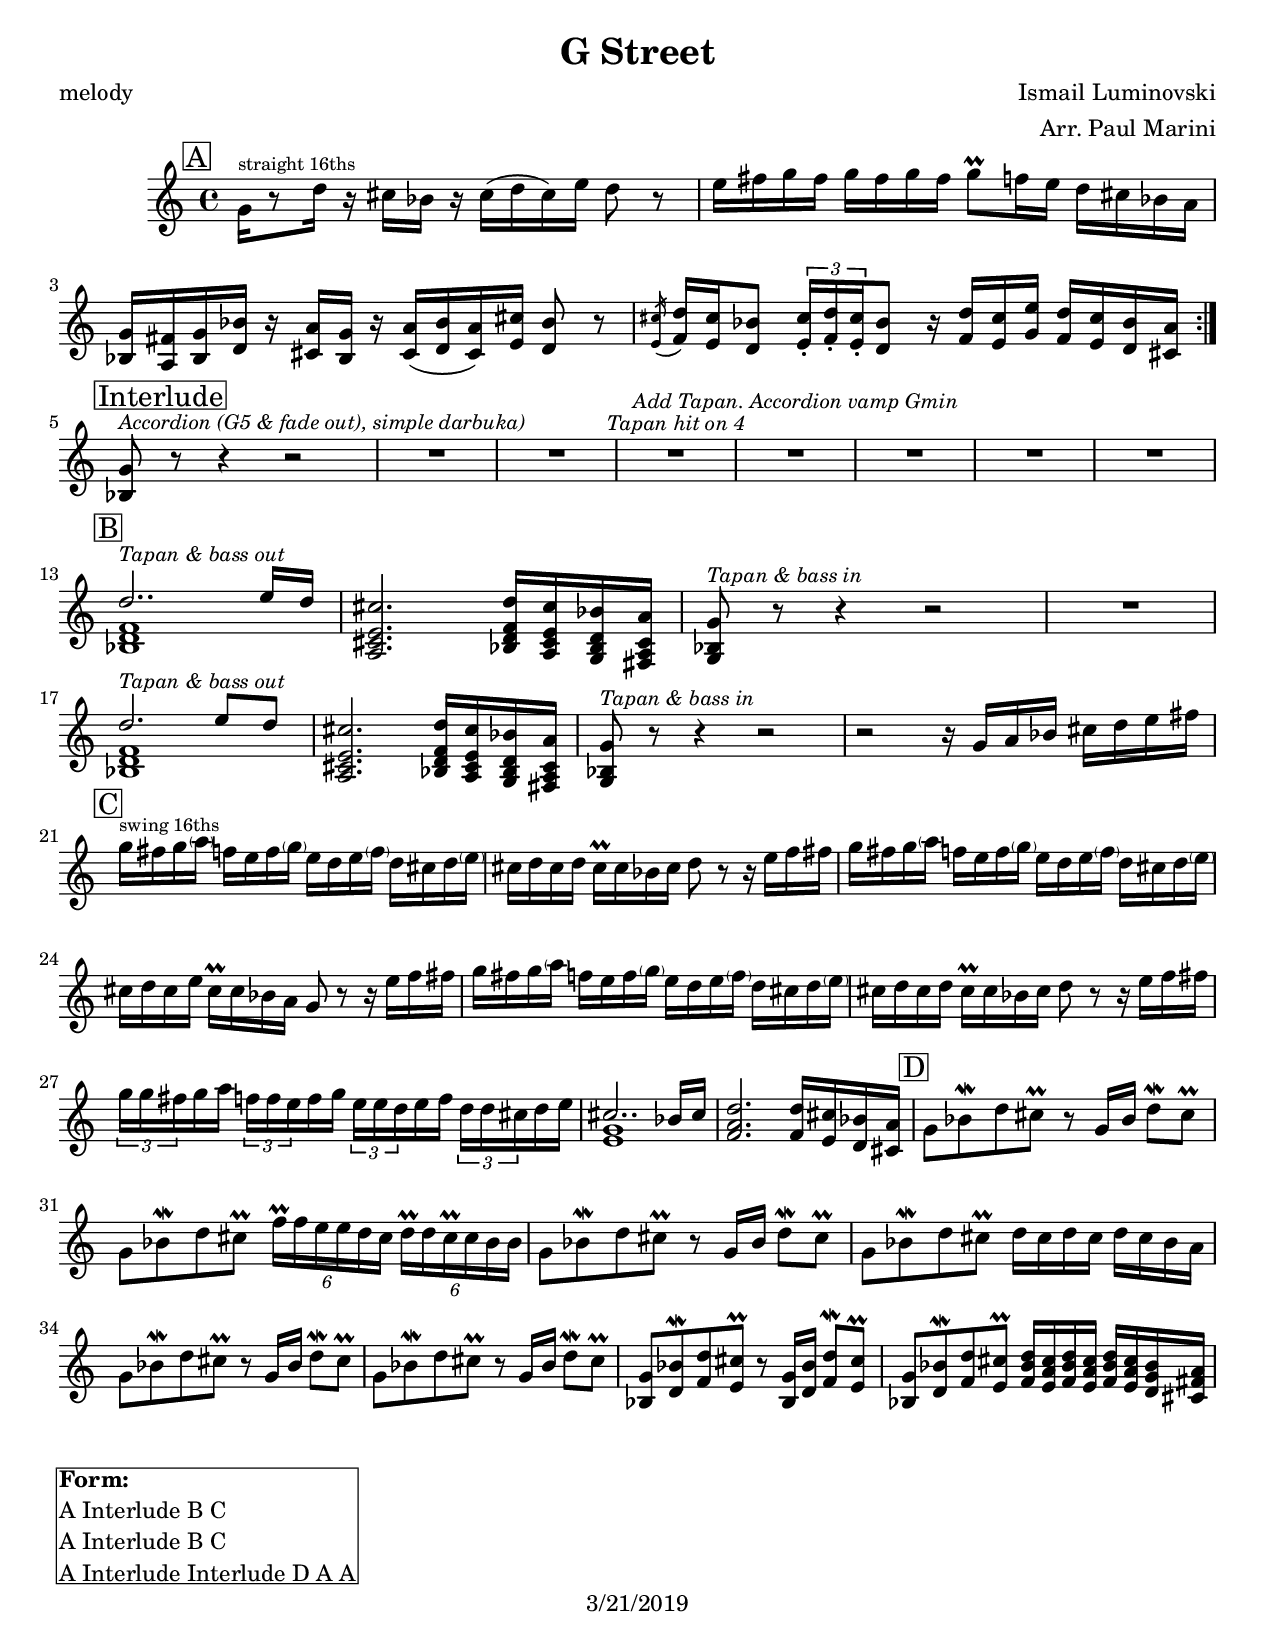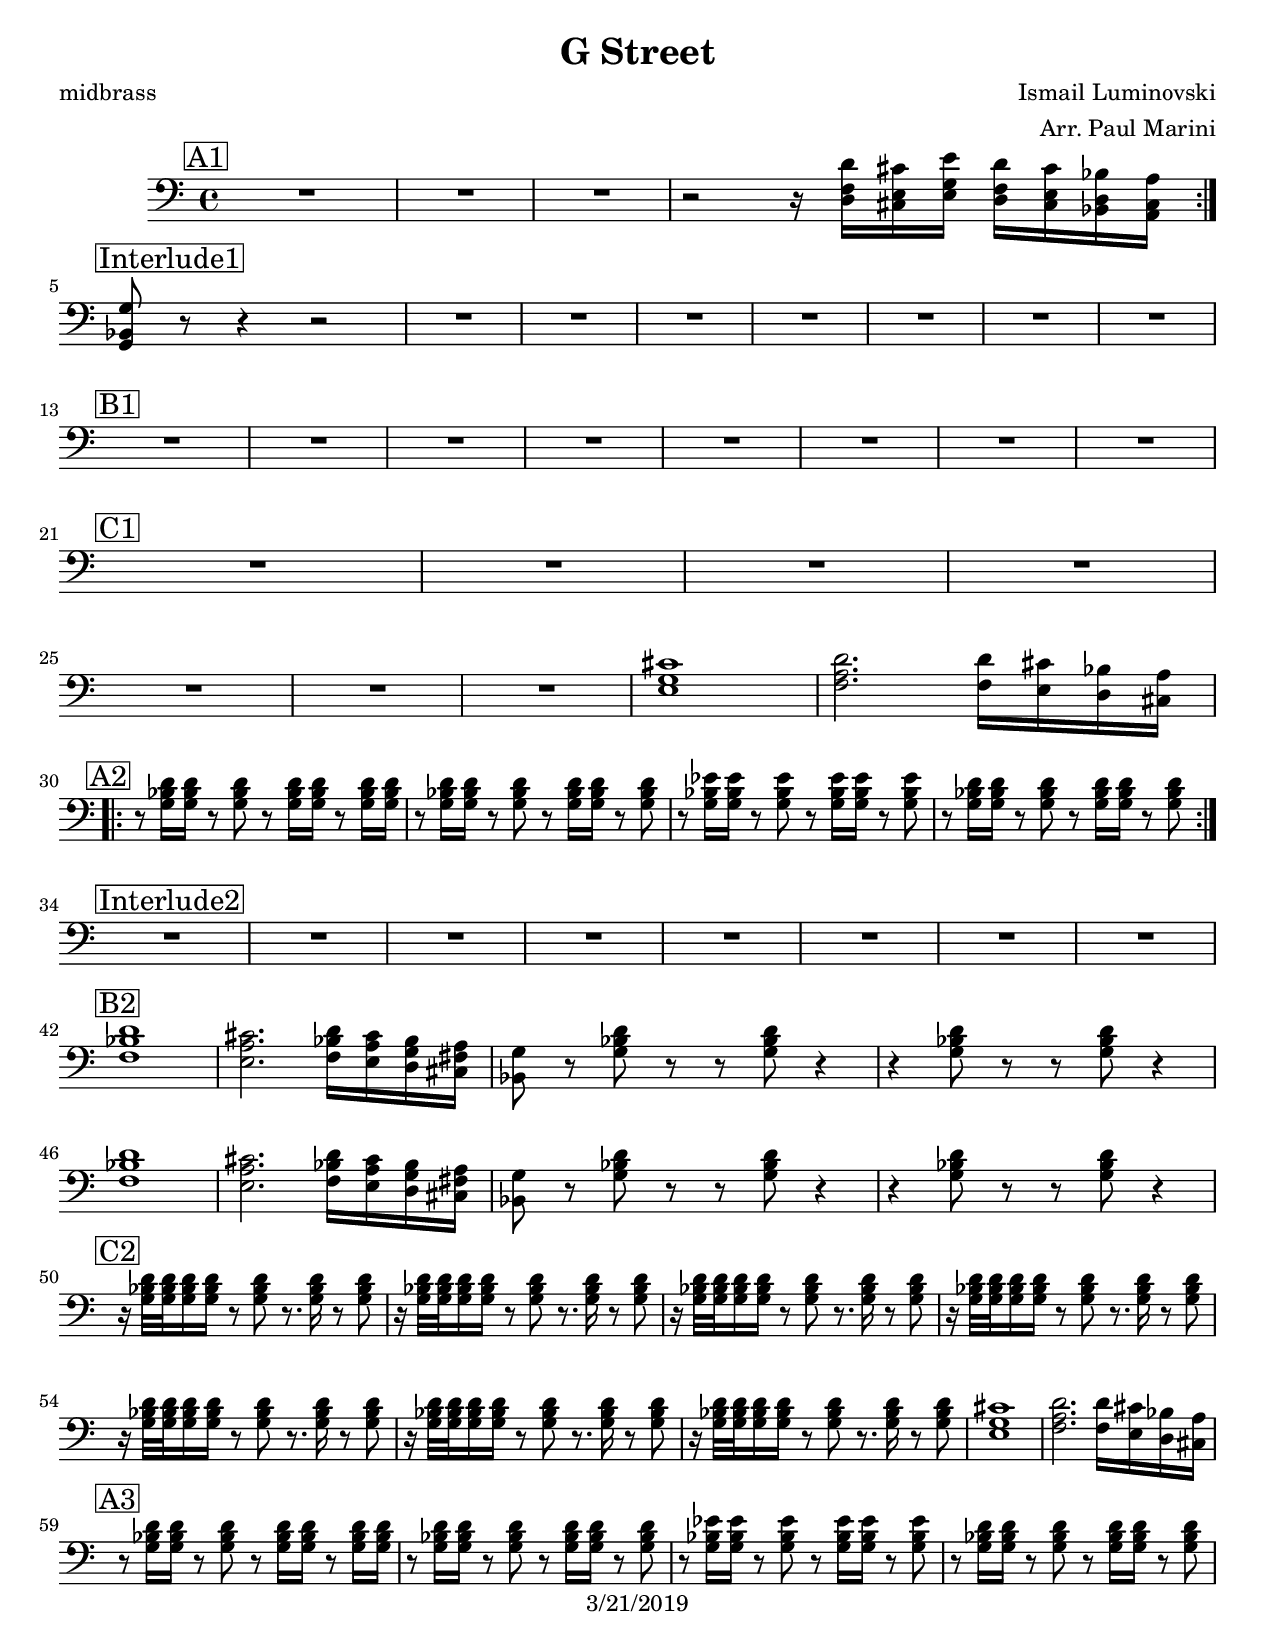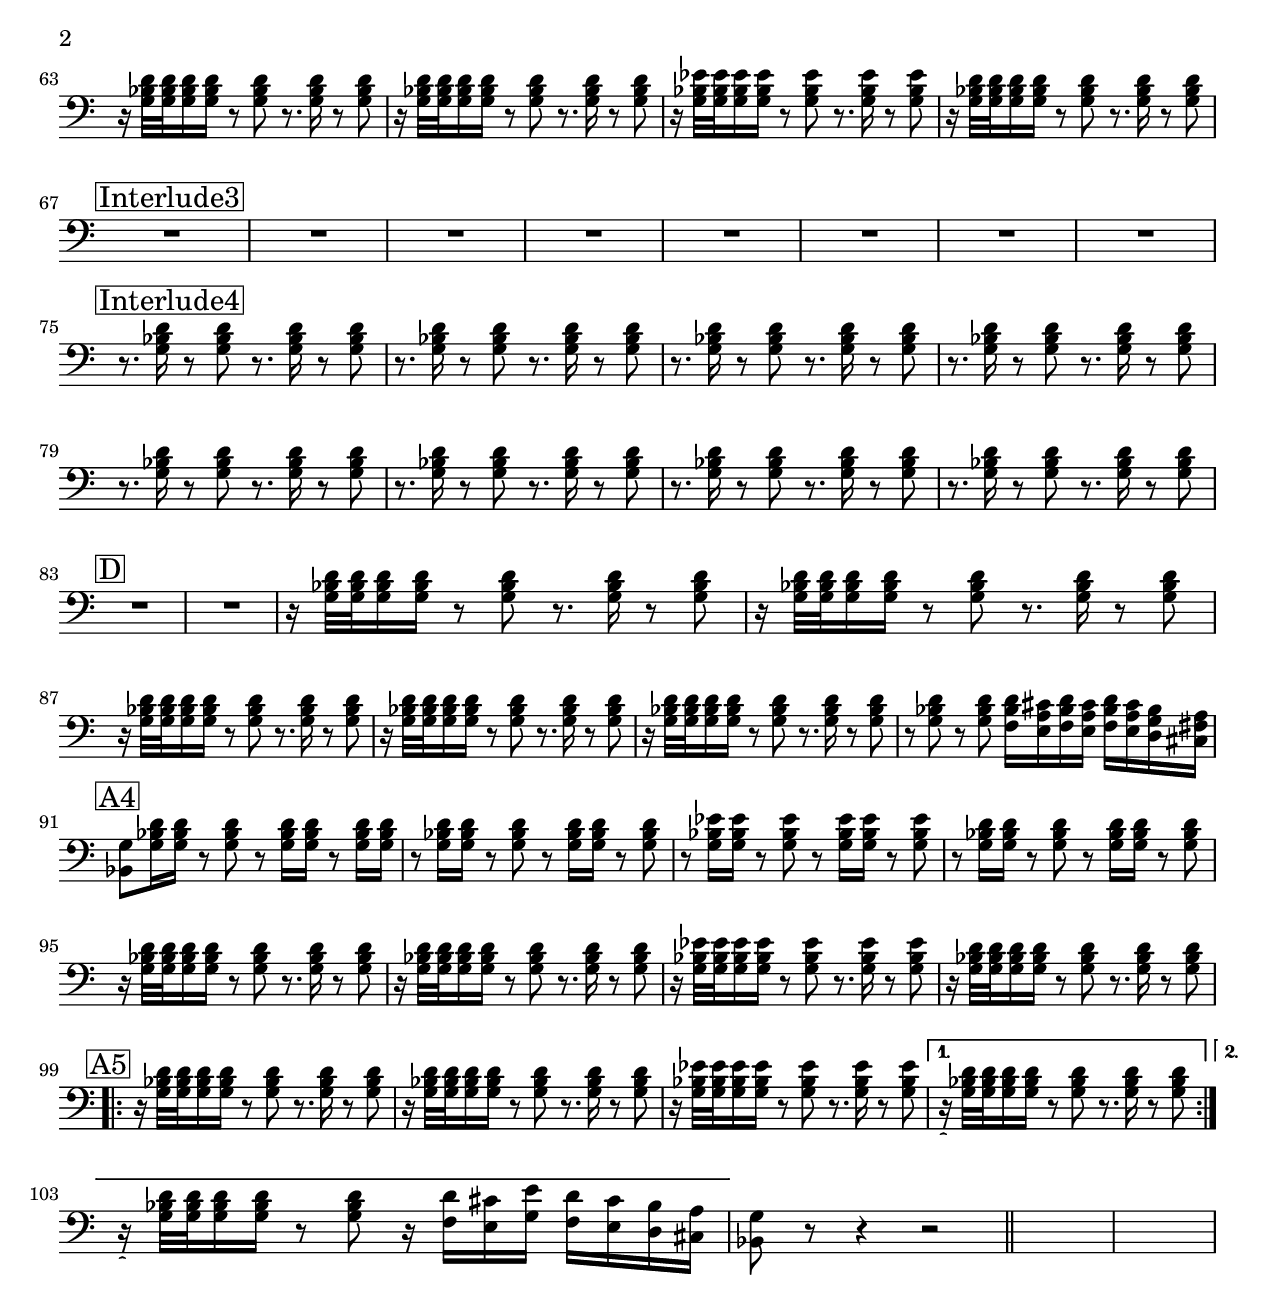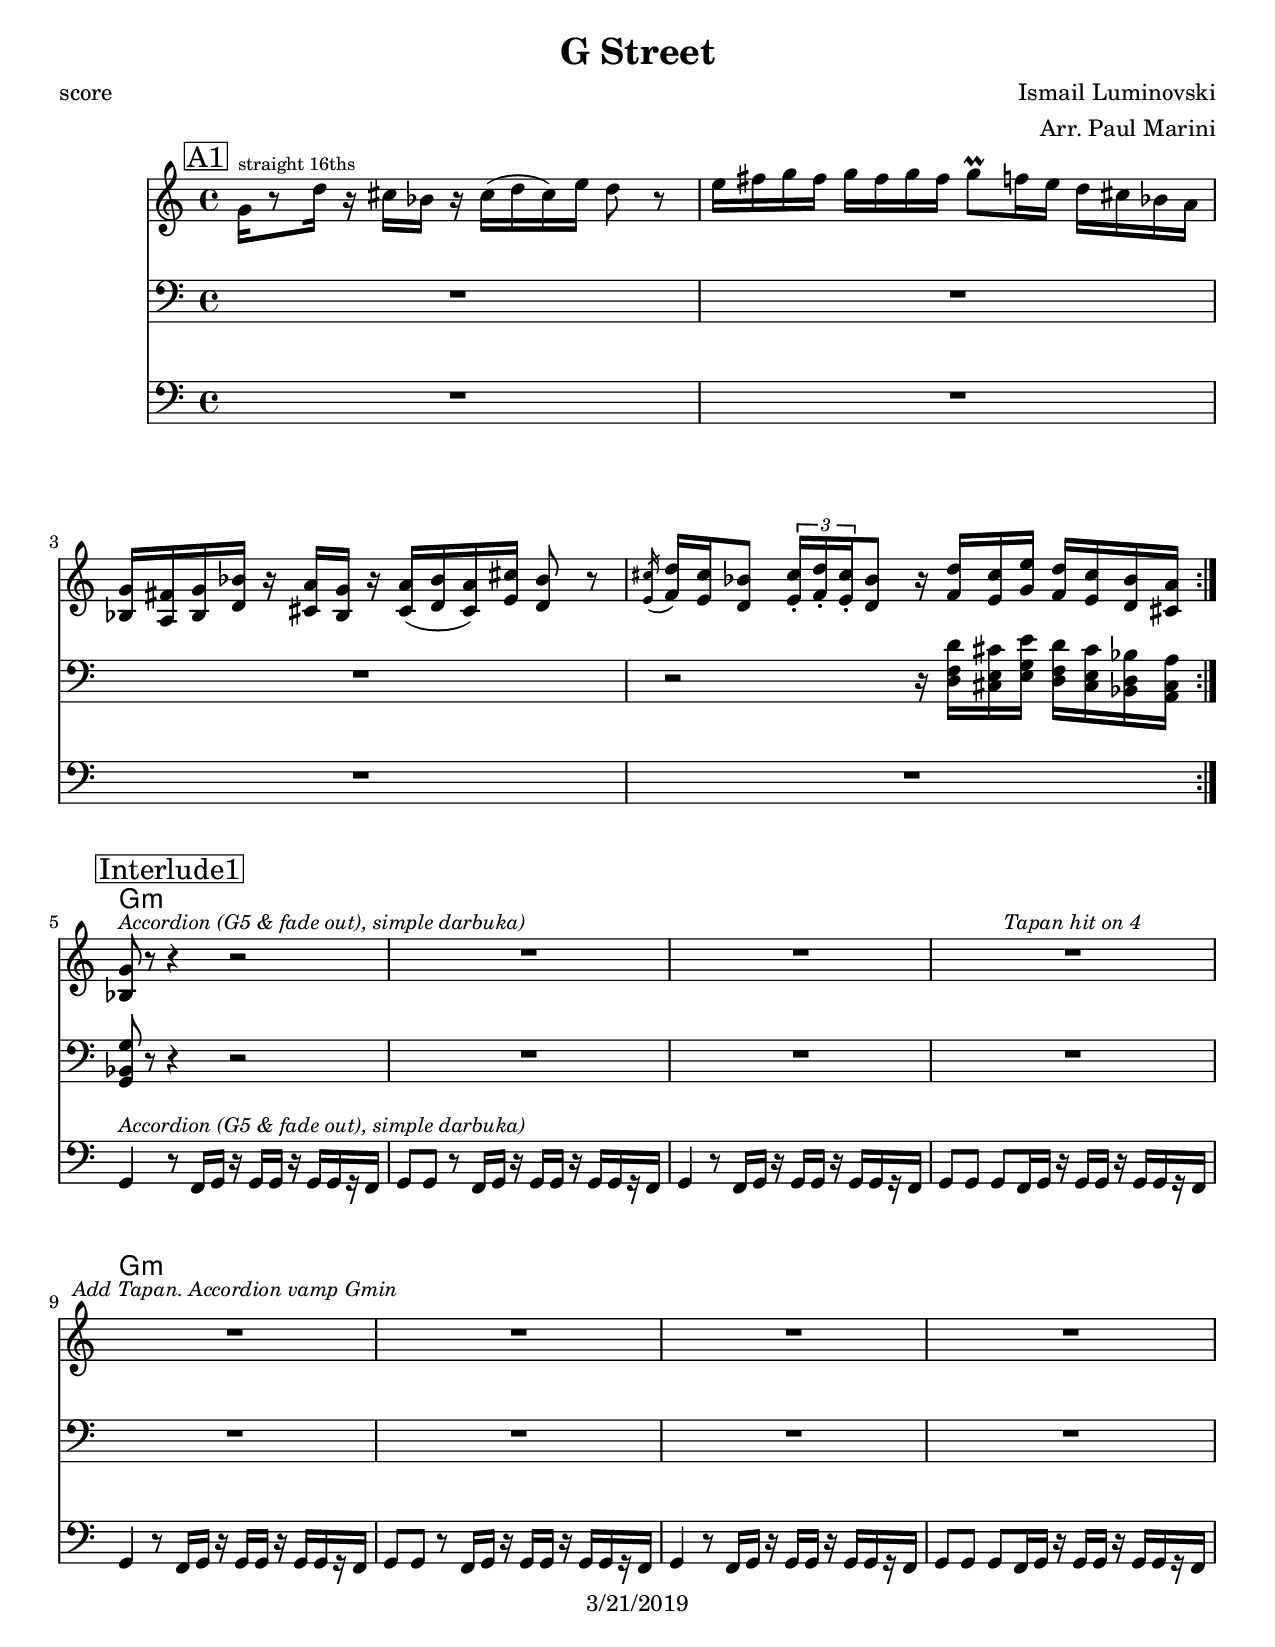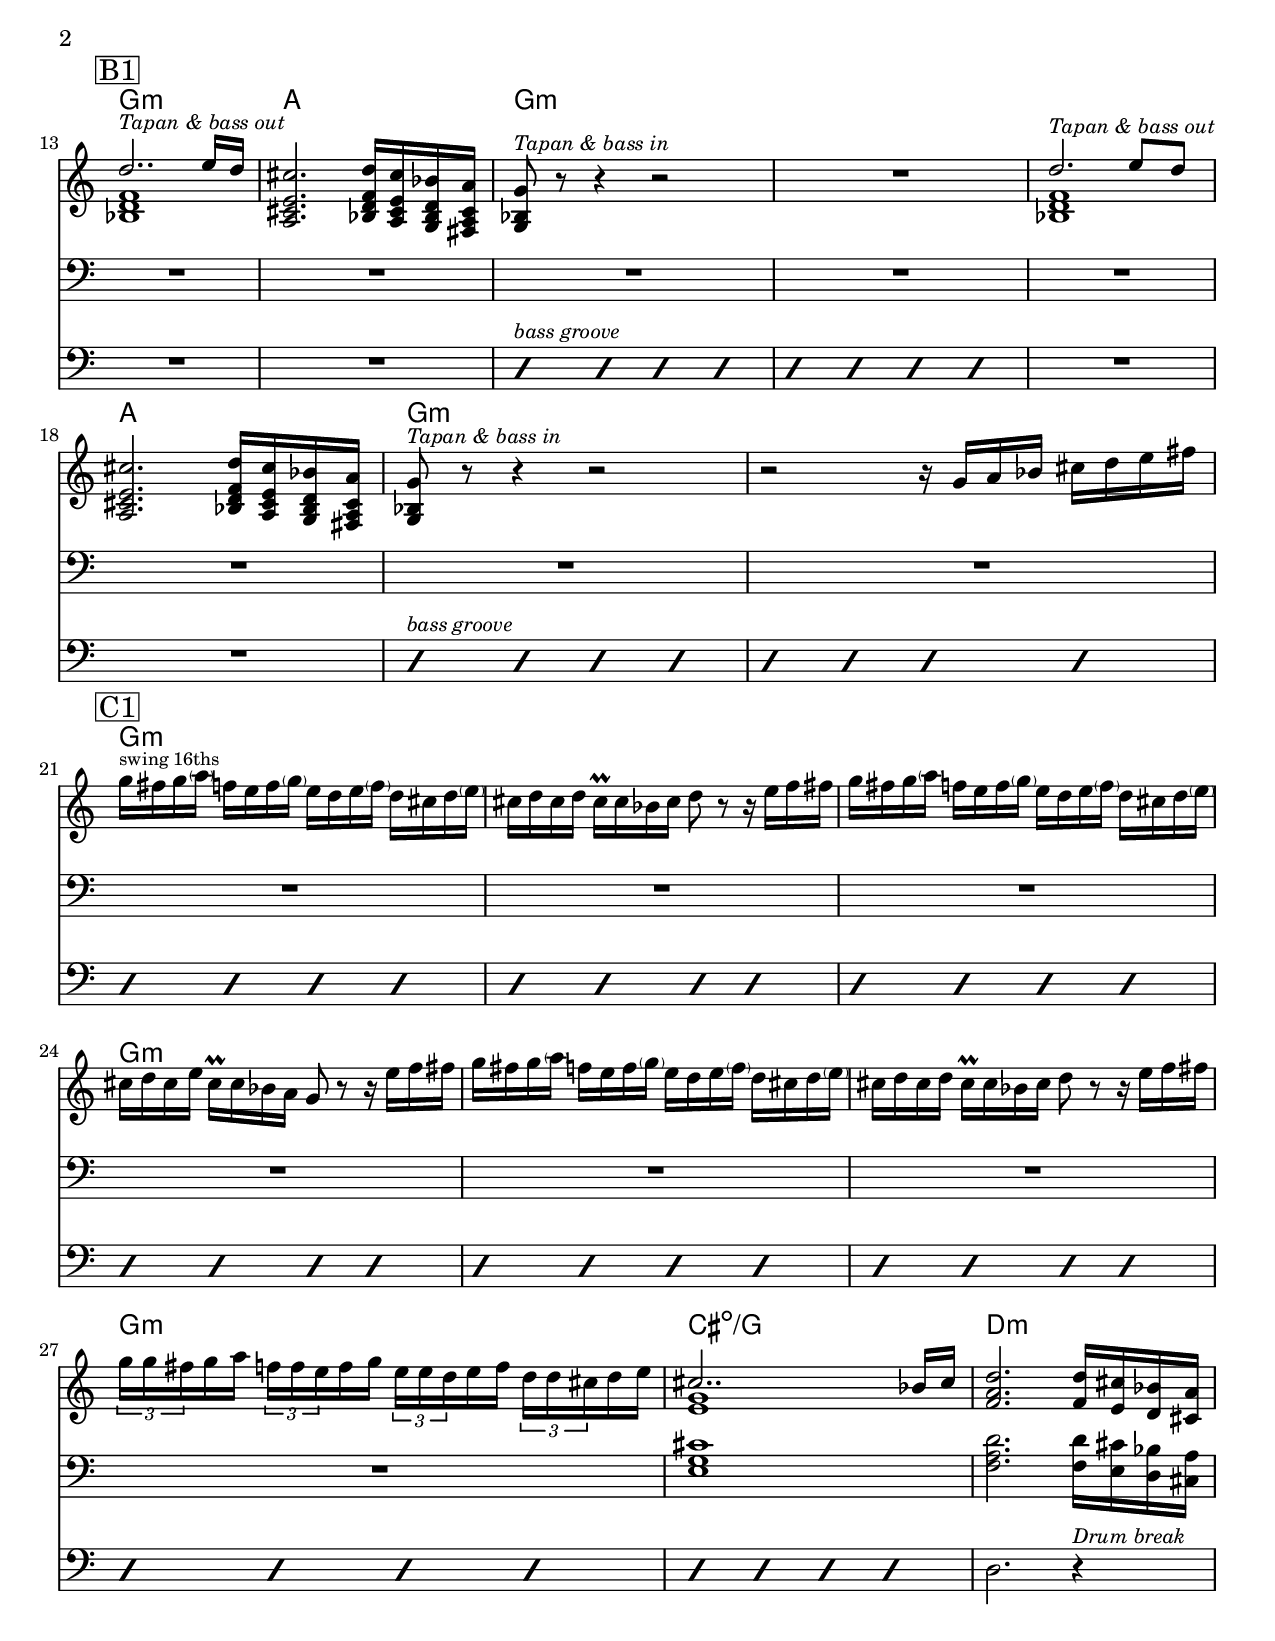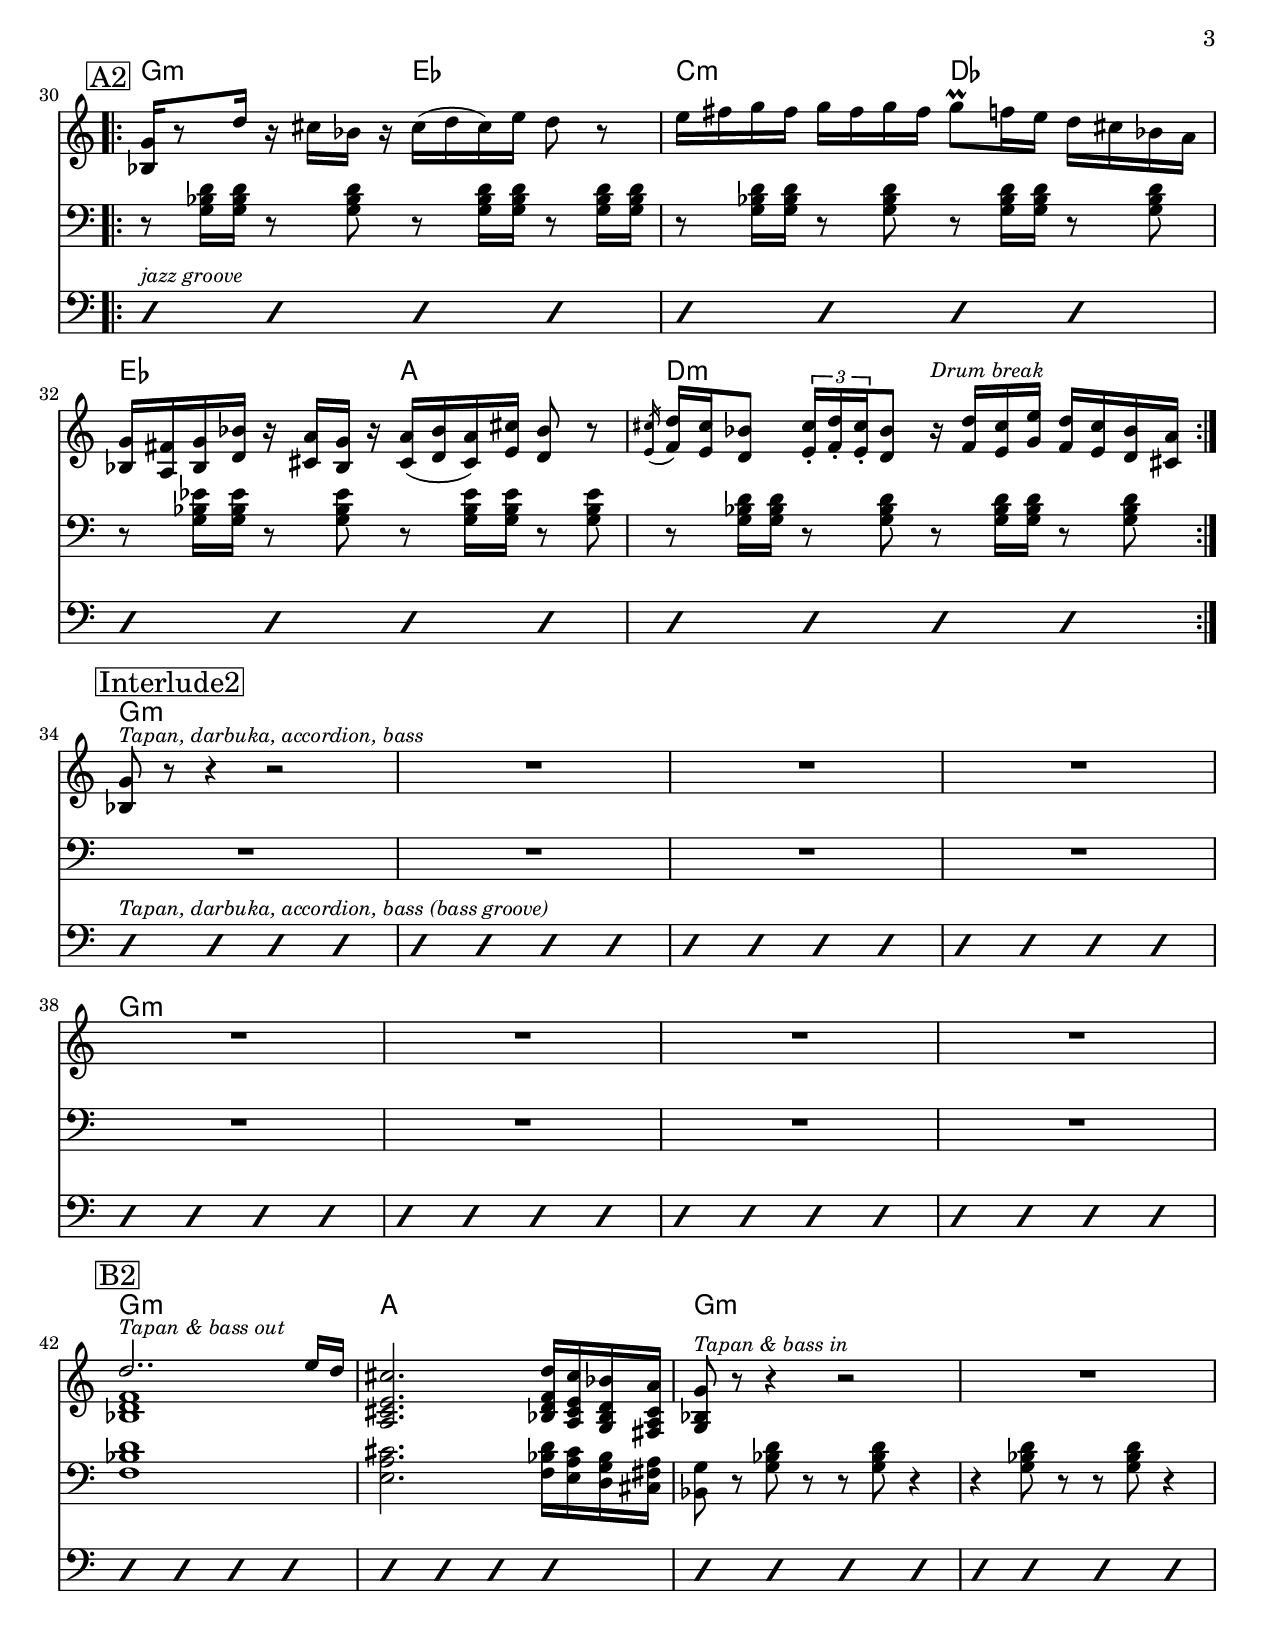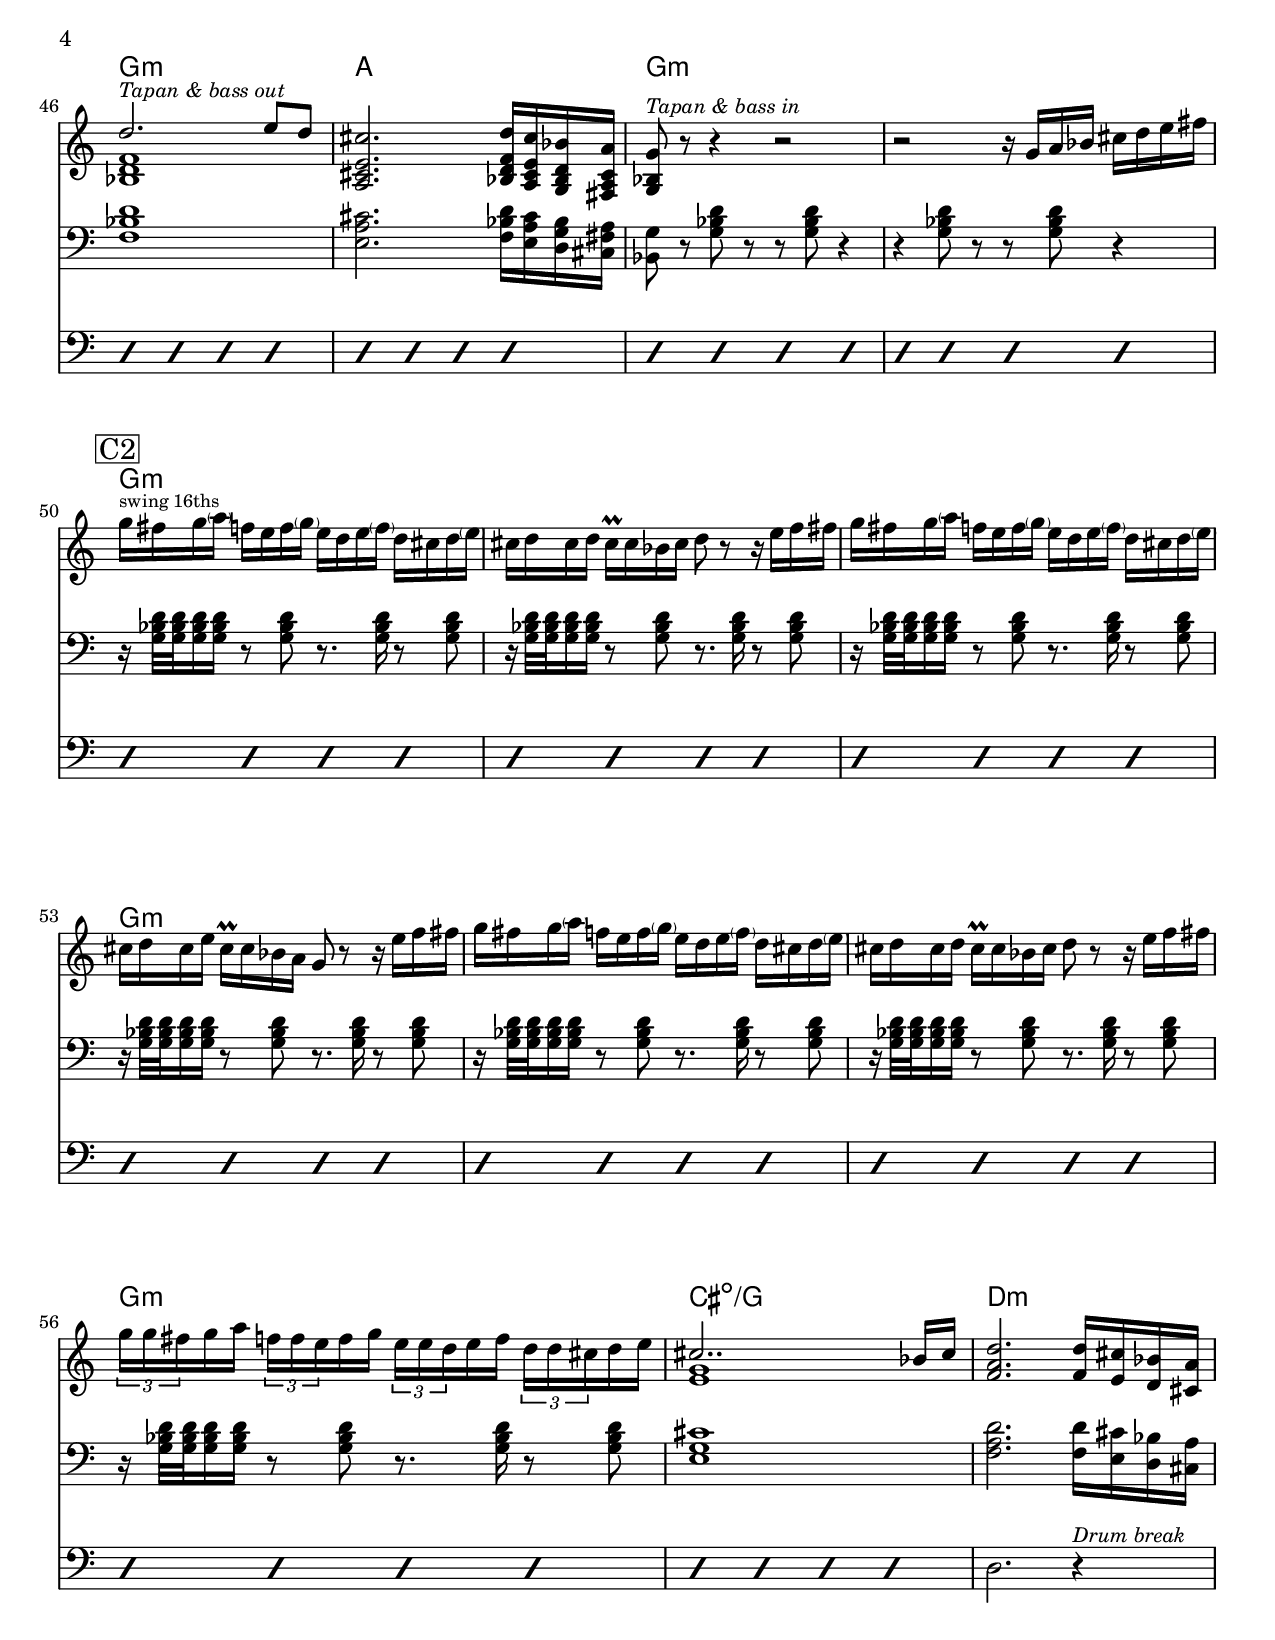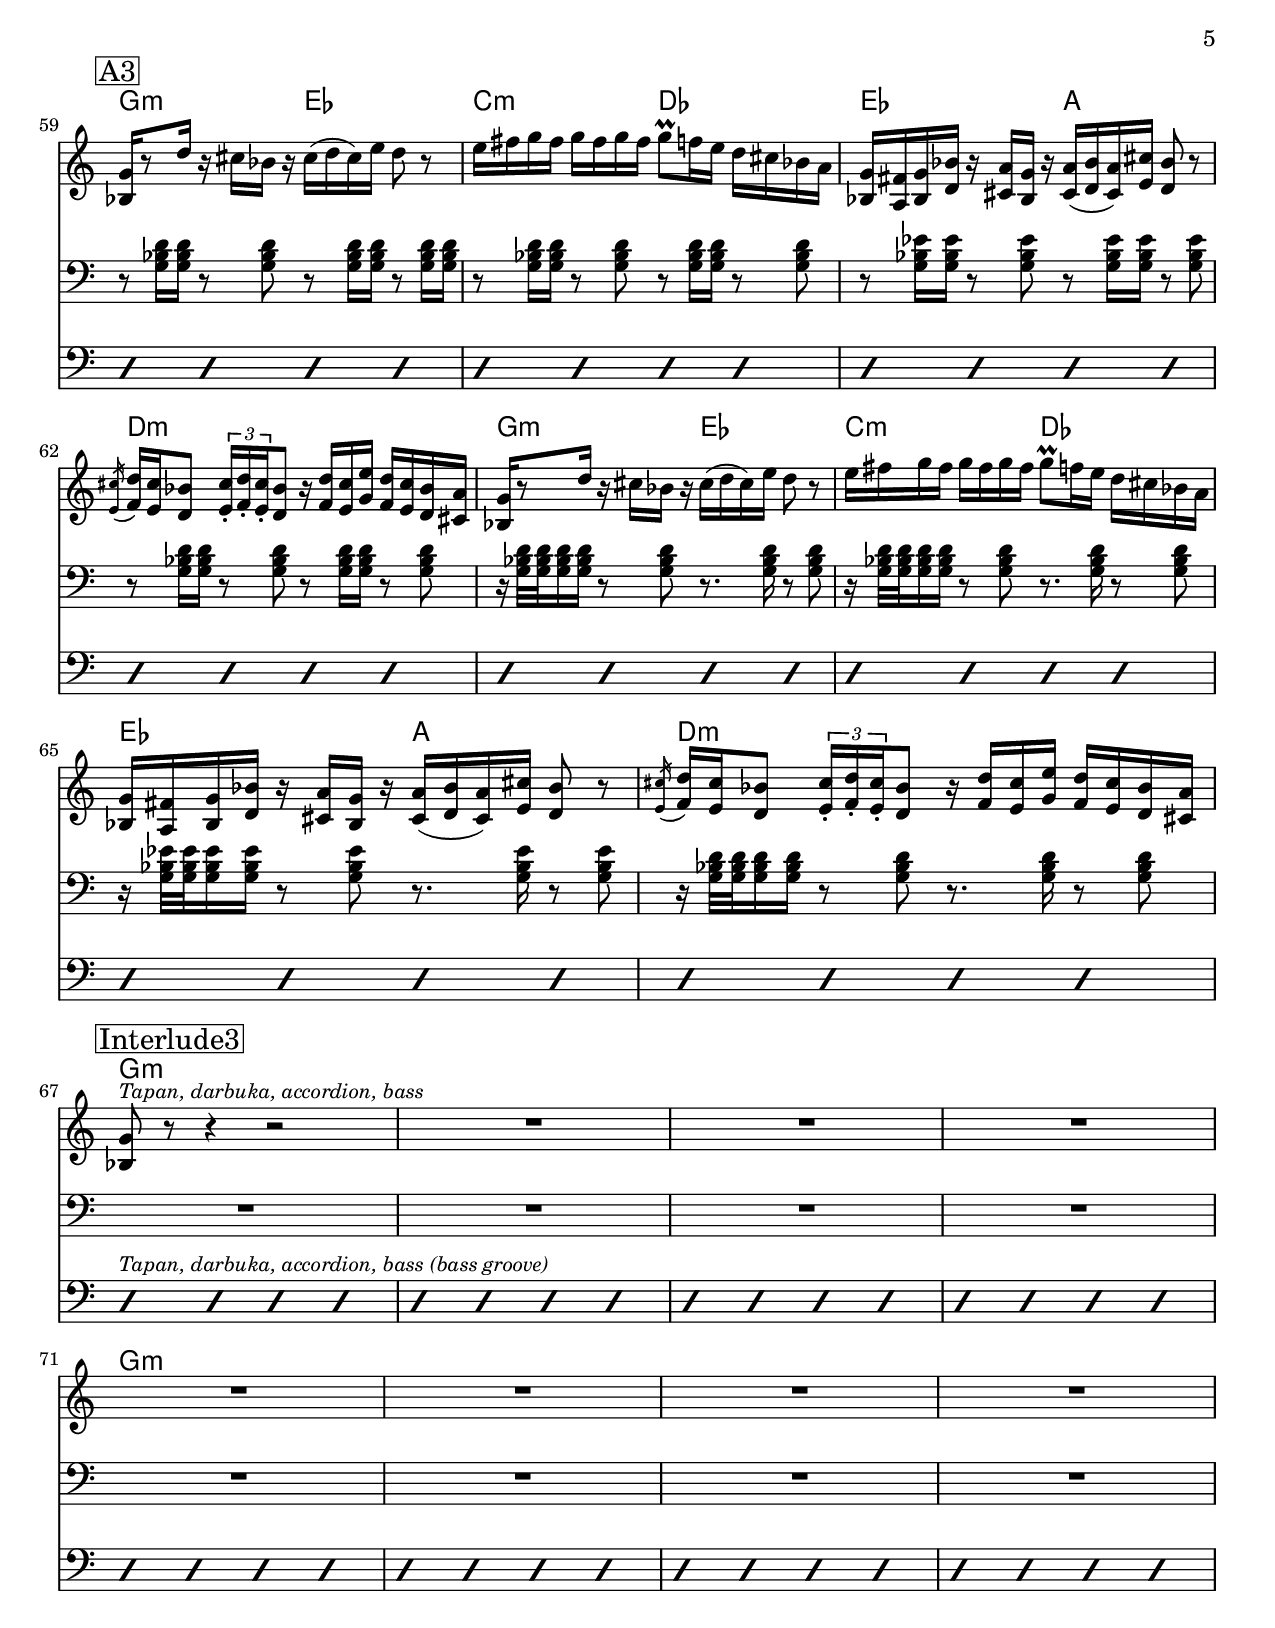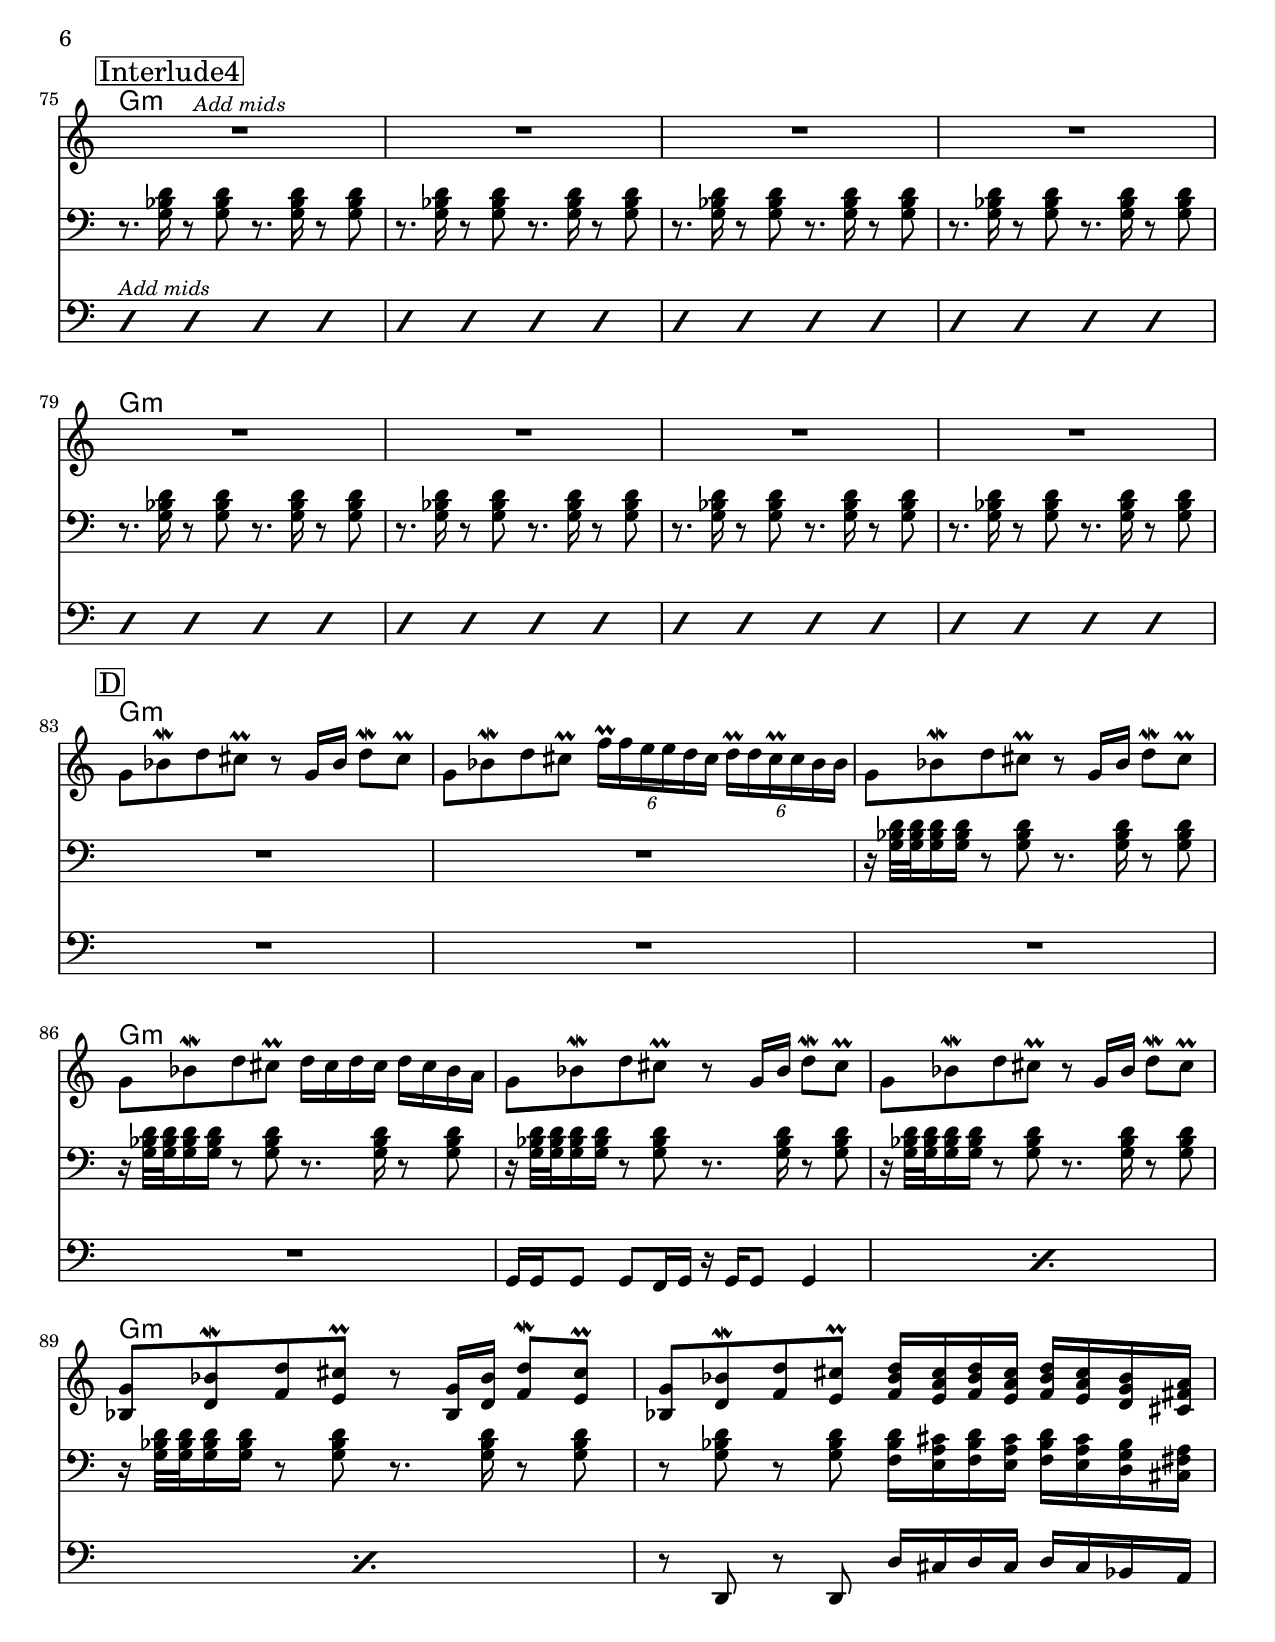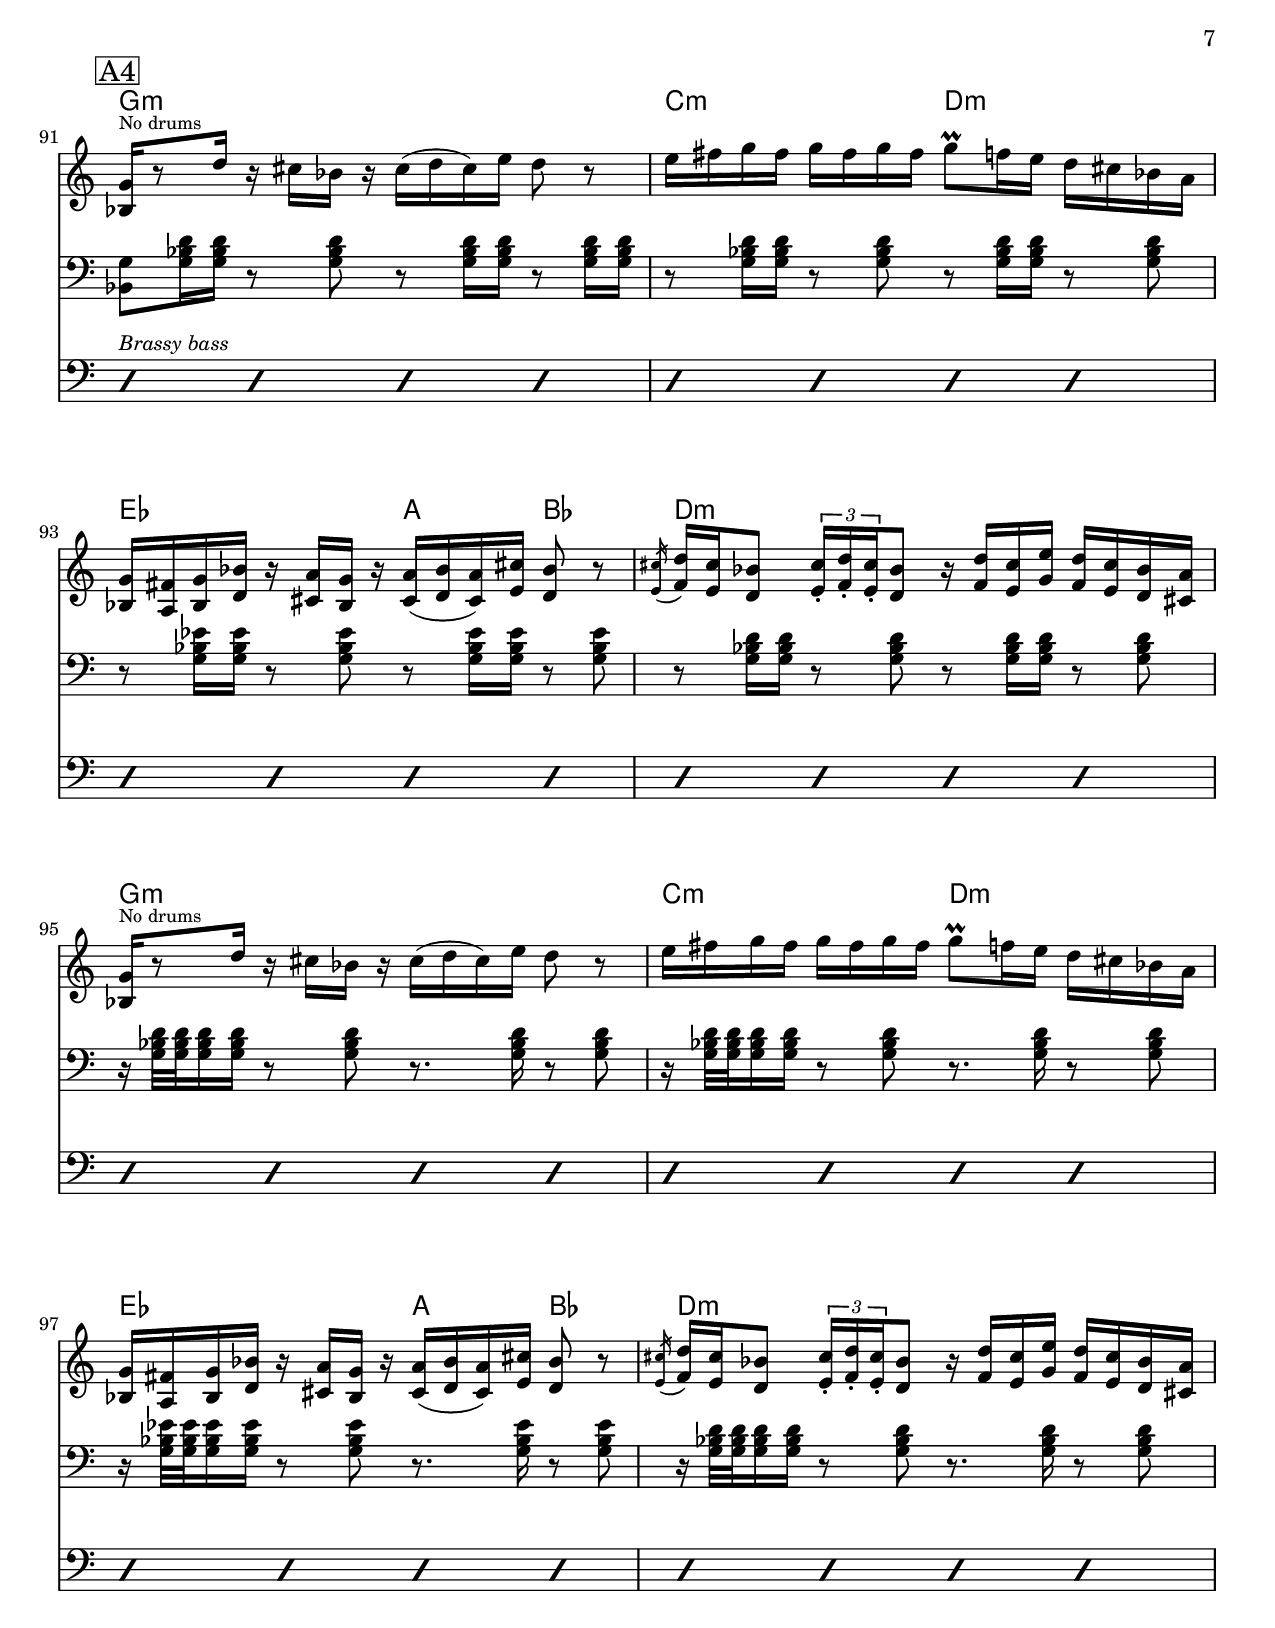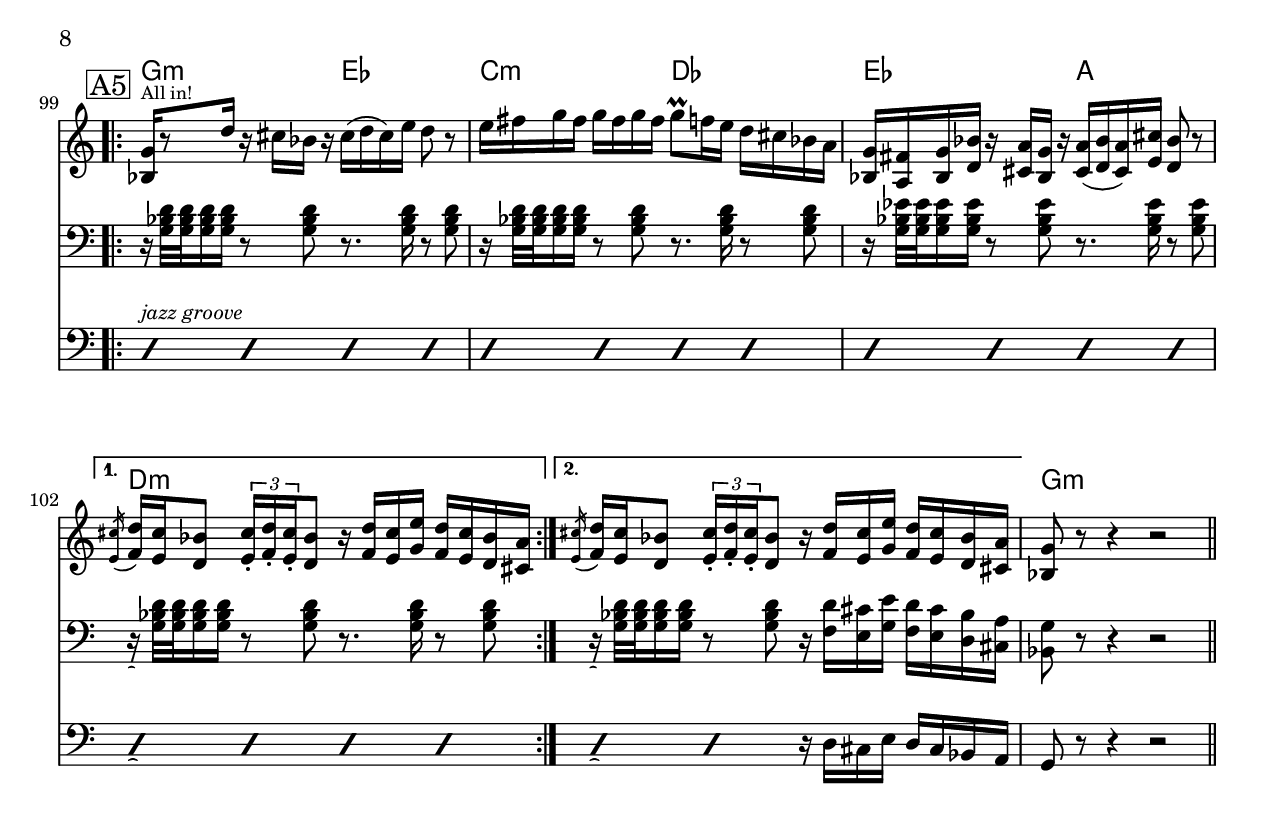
\version "2.16.2"

\header {
	title = "G Street"
	composer = "Ismail Luminovski"
    arranger = "Arr. Paul Marini"
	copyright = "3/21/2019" %date of latest edits
}
\paper {
  #(set-paper-size "letter")
  }


slash = {
	\override NoteHead #'style = #'slash
	\override Stem #'transparent = ##t
}

noslash = {
	\revert NoteHead #'style
	\revert Stem #'transparent
}

test = { \relative c' { \tempo 4 = 80 \set Score.markFormatter = #format-mark-box-letters
	\repeat volta 2 {
	}
}
}

partmelody = { \relative c'' { \set Score.markFormatter = #format-mark-box-letters 
	\mark \markup { \box "A" }
	\repeat volta 2 {
		g16^\markup {\tiny "straight 16ths"}[ r8 d'16] r cis bes r cis( d cis) e d8 r |
		e16 fis g fis g fis g fis g8\prall f16 e d cis bes a | 
		<bes, g'>16 <a fis'> <bes g'> <d bes'> r <cis a'> <bes g'> r 
			<cis a'>( <d bes'> <cis a'>) <e cis'> <d bes'>8 r |
		\acciaccatura <e cis'>16 <f d'>16 <e cis'> <d bes'>8 
			\times 2/3 { <e cis'>16-. <f d'>-. <e cis'>-. } <d bes'>8 
			r16 <f d'> <e cis'> <g e'> <f d'> <e cis'> <d bes'> <cis a'> |
		}
	
	\mark \markup { \box "Interlude" }
	<bes g'>8^\markup { \small \italic "Accordion (G5 & fade out), simple darbuka)"} r r4 r2 | R1 | R1 | R1^\markup {\small \italic "Tapan hit on 4"} | 
	R1^\markup {\small \italic "Add Tapan. Accordion vamp Gmin"}  | R1 | R1 | R1 | 

	\mark \markup { \box "B" }
		<<
		{d'2..^\markup { \small \italic "Tapan & bass out" } e16 d | }
		\\
		{ <bes, d f>1 | }
		>>
		<a cis e cis'>2. <bes d f d'>16 <a cis e cis'> <g bes d bes'> <fis a cis a'> | <g bes g'>8^\markup { \small \italic "Tapan & bass in" } r r4 r2 | R1 |
		<<
		{d''2.^\markup { \small \italic "Tapan & bass out" } e8 d | }
		\\
		{ <bes, d f>1 | }
		>>
		<a cis e cis'>2. <bes d f d'>16 <a cis e cis'> <g bes d bes'> <fis a cis a'> | <g bes g'>8^\markup { \small \italic "Tapan & bass in" } r r4 r2 | r2 r16 g' a bes cis d e fis |
	
	\mark \markup { \box "C" }
	g16^\markup {\tiny "swing 16ths"} fis g \parenthesize a f e f \parenthesize g e d e \parenthesize f d cis d \parenthesize e |
	cis d cis d cis\prall cis bes cis d8 r r16 e f fis |
	g16 fis g \parenthesize a f e f \parenthesize g e d e \parenthesize f d cis d \parenthesize e |
	cis d cis e cis\prall cis bes a g8 r r16 e' f fis 
	g16 fis g \parenthesize a f e f \parenthesize g e d e \parenthesize f d cis d \parenthesize e |
	cis d cis d cis\prall cis bes cis d8 r r16 e f fis |
	\times 2/3 {g g fis} g a \times 2/3 {f f e} f g  \times 2/3 {e e d} e f \times 2/3 {d d cis} d e |
	<<
	{cis2.. bes16 cis |}
	\\
	{<e, g>1 |}
	>>
	<f a d>2. <f d'>16 <e cis'> <d bes'> <cis a'> |

	\mark \markup { \box "D" }
	g'8 bes\mordent d cis\prall r g16 bes d8\mordent cis\prall | 
	g8 bes\mordent d cis\prall \times 4/6 { f16\prall f e e d cis} \times 4/6 { d\prall d cis\prall cis bes bes } |
	g8 bes\mordent d cis\prall r g16 bes d8\mordent cis\prall | g bes\mordent d cis\prall d16 cis d cis d cis bes a |
	g8 bes\mordent d cis\prall r g16 bes d8\mordent cis\prall | g8 bes\mordent d cis\prall r g16 bes d8\mordent cis\prall | 
	<bes, g'>8 <d bes'>\mordent <f d'> <e cis'>\prall r <bes g'>16 <d bes'> <f d'>8\mordent <e cis'>\prall | 
	<bes g'> <d bes'>\mordent <f d'> <e cis'>\prall 
	<f bes d>16 <e a cis> <f bes d> <e a cis> <f bes d> <e a cis> <d g bes> <cis fis a> |

}
}
	
scoremelody = { \relative c'' { \set Score.markFormatter = #format-mark-box-letters 


	\mark \markup { \box "A1" }
	\repeat volta 2 {
		g16^\markup {\tiny "straight 16ths"}[ r8 d'16] r cis bes r cis( d cis) e d8 r |
		e16 fis g fis g fis g fis g8\prall f16 e d cis bes a | 
		<bes, g'>16 <a fis'> <bes g'> <d bes'> r <cis a'> <bes g'> r 
			<cis a'>( <d bes'> <cis a'>) <e cis'> <d bes'>8 r |
		\acciaccatura <e cis'>16 <f d'>16 <e cis'> <d bes'>8 
			\times 2/3 { <e cis'>16-. <f d'>-. <e cis'>-. } <d bes'>8 
			r16 <f d'> <e cis'> <g e'> <f d'> <e cis'> <d bes'> <cis a'> |
		}
	
	\mark \markup { \box "Interlude1" }
	<bes g'>8^\markup { \small \italic "Accordion (G5 & fade out), simple darbuka)"} r r4 r2 | R1 | R1 | R1^\markup {\small \italic "Tapan hit on 4"} | 
	R1^\markup {\small \italic "Add Tapan. Accordion vamp Gmin"}  | R1 | R1 | R1 | 

	\mark \markup { \box "B1" }
		<<
		{d'2..^\markup { \small \italic "Tapan & bass out" } e16 d | }
		\\
		{ <bes, d f>1 | }
		>>
		<a cis e cis'>2. <bes d f d'>16 <a cis e cis'> <g bes d bes'> <fis a cis a'> | <g bes g'>8^\markup { \small \italic "Tapan & bass in" } r r4 r2 | R1 |
		<<
		{d''2.^\markup { \small \italic "Tapan & bass out" } e8 d | }
		\\
		{ <bes, d f>1 | }
		>>
		<a cis e cis'>2. <bes d f d'>16 <a cis e cis'> <g bes d bes'> <fis a cis a'> | <g bes g'>8^\markup { \small \italic "Tapan & bass in" } r r4 r2 | r2 r16 g' a bes cis d e fis |
	
	\mark \markup { \box "C1" }
	g16^\markup {\tiny "swing 16ths"} fis g \parenthesize a f e f \parenthesize g e d e \parenthesize f d cis d \parenthesize e |
	cis d cis d cis\prall cis bes cis d8 r r16 e f fis |
	g16 fis g \parenthesize a f e f \parenthesize g e d e \parenthesize f d cis d \parenthesize e |
	cis d cis e cis\prall cis bes a g8 r r16 e' f fis 
	g16 fis g \parenthesize a f e f \parenthesize g e d e \parenthesize f d cis d \parenthesize e |
	cis d cis d cis\prall cis bes cis d8 r r16 e f fis |
	\times 2/3 {g g fis} g a \times 2/3 {f f e} f g  \times 2/3 {e e d} e f \times 2/3 {d d cis} d e |
	<<
	{cis2.. bes16 cis |}
	\\
	{<e, g>1 |}
	>>
	<f a d>2. <f d'>16 <e cis'> <d bes'> <cis a'> |

	\mark \markup { \box "A2" }
	\repeat volta 2 {
		<bes g'>16[ r8 d'16] r cis bes r cis( d cis) e d8 r |
		e16 fis g fis g fis g fis g8\prall f16 e d cis bes a | 
		<bes, g'>16 <a fis'> <bes g'> <d bes'> r <cis a'> <bes g'> r 
			<cis a'>( <d bes'> <cis a'>) <e cis'> <d bes'>8 r |
		\acciaccatura <e cis'>16 <f d'>16 <e cis'> <d bes'>8 
			\times 2/3 { <e cis'>16-. <f d'>-. <e cis'>-. } <d bes'>8 
			r16^\markup {\small \italic "Drum break"} <f d'> <e cis'> <g e'> <f d'> <e cis'> <d bes'> <cis a'> |
		}
	
	\mark \markup { \box "Interlude2" }
	<bes g'>8^\markup { \small \italic "Tapan, darbuka, accordion, bass"} r r4 r2 | R1*7 | 
	
	\mark \markup { \box "B2" }
		<<
		{d'2..^\markup { \small \italic "Tapan & bass out" } e16 d | }
		\\
		{ <bes, d f>1 | }
		>>
		<a cis e cis'>2. <bes d f d'>16 <a cis e cis'> <g bes d bes'> <fis a cis a'> | <g bes g'>8^\markup { \small \italic "Tapan & bass in" } r r4 r2 | R1 |
		<<
		{d''2.^\markup { \small \italic "Tapan & bass out" } e8 d | }
		\\
		{ <bes, d f>1 | }
		>>
		<a cis e cis'>2. <bes d f d'>16 <a cis e cis'> <g bes d bes'> <fis a cis a'> | <g bes g'>8^\markup { \small \italic "Tapan & bass in" } r r4 r2 | r2 r16 g' a bes cis d e fis |
	
	\mark \markup { \box "C2" }
	g16^\markup {\tiny "swing 16ths"} fis g \parenthesize a f e f \parenthesize g e d e \parenthesize f d cis d \parenthesize e |
	cis d cis d cis\prall cis bes cis d8 r r16 e f fis |
	g16 fis g \parenthesize a f e f \parenthesize g e d e \parenthesize f d cis d \parenthesize e |
	cis d cis e cis\prall cis bes a g8 r r16 e' f fis 
	g16 fis g \parenthesize a f e f \parenthesize g e d e \parenthesize f d cis d \parenthesize e |
	cis d cis d cis\prall cis bes cis d8 r r16 e f fis |
	\times 2/3 {g g fis} g a \times 2/3 {f f e} f g  \times 2/3 {e e d} e f \times 2/3 {d d cis} d e |
	<<
	{cis2.. bes16 cis |}
	\\
	{<e, g>1 |}
	>>
	<f a d>2. <f d'>16 <e cis'> <d bes'> <cis a'> |

	\mark \markup { \box "A3" }
		<bes g'>16[ r8 d'16] r cis bes r cis( d cis) e d8 r |
		e16 fis g fis g fis g fis g8\prall f16 e d cis bes a | 
		<bes, g'>16 <a fis'> <bes g'> <d bes'> r <cis a'> <bes g'> r 
			<cis a'>( <d bes'> <cis a'>) <e cis'> <d bes'>8 r |
		\acciaccatura <e cis'>16 <f d'>16 <e cis'> <d bes'>8 
			\times 2/3 { <e cis'>16-. <f d'>-. <e cis'>-. } <d bes'>8 
			r16 <f d'> <e cis'> <g e'> <f d'> <e cis'> <d bes'> <cis a'> |
		<bes g'>16[ r8 d'16] r cis bes r cis( d cis) e d8 r |
		e16 fis g fis g fis g fis g8\prall f16 e d cis bes a | 
		<bes, g'>16 <a fis'> <bes g'> <d bes'> r <cis a'> <bes g'> r 
			<cis a'>( <d bes'> <cis a'>) <e cis'> <d bes'>8 r |
		\acciaccatura <e cis'>16 <f d'>16 <e cis'> <d bes'>8 
			\times 2/3 { <e cis'>16-. <f d'>-. <e cis'>-. } <d bes'>8 
			r16 <f d'> <e cis'> <g e'> <f d'> <e cis'> <d bes'> <cis a'> |
		
	\mark \markup { \box "Interlude3" }
	<bes g'>8^\markup { \small \italic "Tapan, darbuka, accordion, bass"} r r4 r2 | R1*7 | 

	\mark \markup { \box "Interlude4" }
	R1^\markup {\small \italic "Add mids"} | R1*7 | 

	\mark \markup { \box "D" }
	g'8 bes\mordent d cis\prall r g16 bes d8\mordent cis\prall | 
	g8 bes\mordent d cis\prall \times 4/6 { f16\prall f e e d cis} \times 4/6 { d\prall d cis\prall cis bes bes } |
	g8 bes\mordent d cis\prall r g16 bes d8\mordent cis\prall | g bes\mordent d cis\prall d16 cis d cis d cis bes a |
	g8 bes\mordent d cis\prall r g16 bes d8\mordent cis\prall | g8 bes\mordent d cis\prall r g16 bes d8\mordent cis\prall | 
	<bes, g'>8 <d bes'>\mordent <f d'> <e cis'>\prall r <bes g'>16 <d bes'> <f d'>8\mordent <e cis'>\prall | 
	<bes g'> <d bes'>\mordent <f d'> <e cis'>\prall 
	<f bes d>16 <e a cis> <f bes d> <e a cis> <f bes d> <e a cis> <d g bes> <cis fis a> |

	\mark \markup { \box "A4" }
	<bes g'>16^\markup {\tiny "No drums"}[ r8 d'16] r cis bes r cis( d cis) e d8 r |
	e16 fis g fis g fis g fis g8\prall f16 e d cis bes a | 
	<bes, g'>16 <a fis'> <bes g'> <d bes'> r <cis a'> <bes g'> r 
		<cis a'>( <d bes'> <cis a'>) <e cis'> <d bes'>8 r |
	\acciaccatura <e cis'>16 <f d'>16 <e cis'> <d bes'>8 
		\times 2/3 { <e cis'>16-. <f d'>-. <e cis'>-. } <d bes'>8 
		r16 <f d'> <e cis'> <g e'> <f d'> <e cis'> <d bes'> <cis a'> |
	<bes g'>16^\markup {\tiny "No drums"}[ r8 d'16] r cis bes r cis( d cis) e d8 r |
	e16 fis g fis g fis g fis g8\prall f16 e d cis bes a | 
	<bes, g'>16 <a fis'> <bes g'> <d bes'> r <cis a'> <bes g'> r 
		<cis a'>( <d bes'> <cis a'>) <e cis'> <d bes'>8 r |
	\acciaccatura <e cis'>16 <f d'>16 <e cis'> <d bes'>8 
		\times 2/3 { <e cis'>16-. <f d'>-. <e cis'>-. } <d bes'>8 
		r16 <f d'> <e cis'> <g e'> <f d'> <e cis'> <d bes'> <cis a'> |

	\mark \markup { \box "A5" }
	\repeat volta 2 {
		<bes g'>16^\markup {\tiny "All in!"}[ r8 d'16] r cis bes r cis( d cis) e d8 r |
		e16 fis g fis g fis g fis g8\prall f16 e d cis bes a | 
		<bes, g'>16 <a fis'> <bes g'> <d bes'> r <cis a'> <bes g'> r 
			<cis a'>( <d bes'> <cis a'>) <e cis'> <d bes'>8 r |
		}
		\alternative {
			{ \acciaccatura <e cis'>16 <f d'>16 <e cis'> <d bes'>8 
				\times 2/3 { <e cis'>16-. <f d'>-. <e cis'>-. } <d bes'>8 
				r16 <f d'> <e cis'> <g e'> <f d'> <e cis'> <d bes'> <cis a'> | }
			{ \acciaccatura <e cis'>16 <f d'>16 <e cis'> <d bes'>8 
				\times 2/3 { <e cis'>16-. <f d'>-. <e cis'>-. } <d bes'>8 
				r16 <f d'> <e cis'> <g e'> <f d'> <e cis'> <d bes'> <cis a'> | }
		}
	<bes g'>8 r r4 r2 | \bar "||"

}
}

midbrass = { \relative c { \set Score.markFormatter = #format-mark-box-letters 

	\mark \markup { \box "A1" }
	\repeat volta 2 {
		R1 | R1 | R1 | r2 r16 <d f d'> <cis e cis'> <e g e'> <d f d'> <cis e cis'> <bes d bes'> <a cis a'> |
		}
    \break

	\mark \markup { \box "Interlude1" }
	<g bes g'>8 r r4 r2 | R1 | R1 | R1 |
	R1 | R1 | R1 | R1 |
    \break

	\mark \markup { \box "B1" }
	R1 | R1 | R1 | R1 |
	R1 | R1 | R1 | R1 |
    \break

	\mark \markup { \box "C1" }
	R1 | R1 | R1 | R1 | R1 | R1 | R1 |
	<e' g cis>1 | <f a d>2. <f d'>16 <e cis'> <d bes'> <cis a'> |
    \break

	\mark \markup { \box "A2" }
	\repeat volta 2 {
		r8 <g' bes d>16 <g bes d> r8 <g bes d> r <g bes d>16 <g bes d> r8 <g bes d>16 <g bes d> |
		r8 <g bes d>16 <g bes d> r8 <g bes d> r <g bes d>16 <g bes d> r8 <g bes d> |
		r8 <g bes ees>16 <g bes ees> r8 <g bes ees> r <g bes ees>16 <g bes ees> r8 <g bes ees> |
		r8 <g bes d>16 <g bes d> r8 <g bes d> r <g bes d>16 <g bes d> r8 <g bes d> |
	}
    \break
		
	\mark \markup { \box "Interlude2" }
	| R1*8 | 
    \break

	\mark \markup { \box "B2" }
	<f bes d>1 | <e a cis>2. <f bes d>16 <e a cis> <d g bes> <cis fis a> | 
	<bes g'>8 r <g' bes d> r r <g bes d> r4 | r <g bes d>8 r r <g bes d> r4 |
	<f bes d>1 | <e a cis>2. <f bes d>16 <e a cis> <d g bes> <cis fis a> | 
	<bes g'>8 r <g' bes d> r r <g bes d> r4 | r <g bes d>8 r r <g bes d> r4 |
    \break

	\mark \markup { \box "C2" }
	r16 <g bes d>32 <g bes d> <g bes d>16 <g bes d> r8 <g bes d> r8. <g bes d>16 r8 <g bes d>
	r16 <g bes d>32 <g bes d> <g bes d>16 <g bes d> r8 <g bes d> r8. <g bes d>16 r8 <g bes d>
	r16 <g bes d>32 <g bes d> <g bes d>16 <g bes d> r8 <g bes d> r8. <g bes d>16 r8 <g bes d>
	r16 <g bes d>32 <g bes d> <g bes d>16 <g bes d> r8 <g bes d> r8. <g bes d>16 r8 <g bes d>
	r16 <g bes d>32 <g bes d> <g bes d>16 <g bes d> r8 <g bes d> r8. <g bes d>16 r8 <g bes d>
	r16 <g bes d>32 <g bes d> <g bes d>16 <g bes d> r8 <g bes d> r8. <g bes d>16 r8 <g bes d>
	r16 <g bes d>32 <g bes d> <g bes d>16 <g bes d> r8 <g bes d> r8. <g bes d>16 r8 <g bes d>
	<e g cis>1 | <f a d>2. <f d'>16 <e cis'> <d bes'> <cis a'> |
    \break

	\mark \markup { \box "A3" }
	r8 <g' bes d>16 <g bes d> r8 <g bes d> r <g bes d>16 <g bes d> r8 <g bes d>16 <g bes d> |
	r8 <g bes d>16 <g bes d> r8 <g bes d> r <g bes d>16 <g bes d> r8 <g bes d> |
	r8 <g bes ees>16 <g bes ees> r8 <g bes ees> r <g bes ees>16 <g bes ees> r8 <g bes ees> |
	r8 <g bes d>16 <g bes d> r8 <g bes d> r <g bes d>16 <g bes d> r8 <g bes d> |
	r16 <g bes d>32 <g bes d> <g bes d>16 <g bes d> r8 <g bes d> r8. <g bes d>16 r8 <g bes d>
	r16 <g bes d>32 <g bes d> <g bes d>16 <g bes d> r8 <g bes d> r8. <g bes d>16 r8 <g bes d>
	r16 <g bes ees>32 <g bes ees> <g bes ees>16 <g bes ees> r8 <g bes ees> r8. <g bes ees>16 r8 <g bes ees>
	r16 <g bes d>32 <g bes d> <g bes d>16 <g bes d> r8 <g bes d> r8. <g bes d>16 r8 <g bes d>
    \break
	
	\mark \markup { \box "Interlude3" }
	| R1*8 | 
    \break

	\mark \markup { \box "Interlude4" }
	r8. <g bes d>16 r8 <g bes d> r8. <g bes d>16 r8 <g bes d> | r8. <g bes d>16 r8 <g bes d> r8. <g bes d>16 r8 <g bes d> |
	r8. <g bes d>16 r8 <g bes d> r8. <g bes d>16 r8 <g bes d> | r8. <g bes d>16 r8 <g bes d> r8. <g bes d>16 r8 <g bes d> |
	r8. <g bes d>16 r8 <g bes d> r8. <g bes d>16 r8 <g bes d> | r8. <g bes d>16 r8 <g bes d> r8. <g bes d>16 r8 <g bes d> |
	r8. <g bes d>16 r8 <g bes d> r8. <g bes d>16 r8 <g bes d> | r8. <g bes d>16 r8 <g bes d> r8. <g bes d>16 r8 <g bes d> |
    \break
	
	\mark \markup { \box "D" }
	R1 | R1 | 
	r16 <g bes d>32 <g bes d> <g bes d>16 <g bes d> r8 <g bes d> r8. <g bes d>16 r8 <g bes d> |
	r16 <g bes d>32 <g bes d> <g bes d>16 <g bes d> r8 <g bes d> r8. <g bes d>16 r8 <g bes d> |
	r16 <g bes d>32 <g bes d> <g bes d>16 <g bes d> r8 <g bes d> r8. <g bes d>16 r8 <g bes d> |
	r16 <g bes d>32 <g bes d> <g bes d>16 <g bes d> r8 <g bes d> r8. <g bes d>16 r8 <g bes d> |
	r16 <g bes d>32 <g bes d> <g bes d>16 <g bes d> r8 <g bes d> r8. <g bes d>16 r8 <g bes d> |
	r8 <g bes d> r <g bes d> <f bes d>16 <e a cis> <f bes d> <e a cis> <f bes d> <e a cis> <d g bes> <cis fis a> |
    \break

	\mark \markup { \box "A4" }
	<bes g'>8 <g' bes d>16 <g bes d> r8 <g bes d> r8 <g bes d>16 <g bes d> r8 <g bes d>16 <g bes d> |
	r8 <g bes d>16 <g bes d> r8 <g bes d> r8 <g bes d>16 <g bes d> r8 <g bes d> |
	r8 <g bes ees>16 <g bes ees> r8 <g bes ees> r8 <g bes ees>16 <g bes ees> r8 <g bes ees> |
	r8 <g bes d>16 <g bes d> r8 <g bes d> r8 <g bes d>16 <g bes d> r8 <g bes d> |
	r16 <g bes d>32 <g bes d> <g bes d>16 <g bes d> r8 <g bes d> r8. <g bes d>16 r8 <g bes d>
	r16 <g bes d>32 <g bes d> <g bes d>16 <g bes d> r8 <g bes d> r8. <g bes d>16 r8 <g bes d>
	r16 <g bes ees>32 <g bes ees> <g bes ees>16 <g bes ees> r8 <g bes ees> r8. <g bes ees>16 r8 <g bes ees>
	r16 <g bes d>32 <g bes d> <g bes d>16 <g bes d> r8 <g bes d> r8. <g bes d>16 r8 <g bes d>
    \break

	\mark \markup { \box "A5" }
	\repeat volta 2 {
        r16 <g bes d>32 <g bes d> <g bes d>16 <g bes d> r8 <g bes d> r8. <g bes d>16 r8 <g bes d>
        r16 <g bes d>32 <g bes d> <g bes d>16 <g bes d> r8 <g bes d> r8. <g bes d>16 r8 <g bes d>
        r16 <g bes ees>32 <g bes ees> <g bes ees>16 <g bes ees> r8 <g bes ees> r8. <g bes ees>16 r8 <g bes ees>
		}
		\alternative {
			{ \acciaccatura s16 r16 <g bes d>32 <g bes d> <g bes d>16 <g bes d> r8 <g bes d> r8. <g bes d>16 r8 <g bes d> | }
			{ \acciaccatura s16 r16 <g bes d>32 <g bes d> <g bes d>16 <g bes d> r8 <g bes d> r16 <f d'> <e cis'> <g e'> <f d'> <e cis'> <d bes'> <cis a'> | }
		}
	<bes g'>8 r r4 r2 | \bar "||"
	
}
}

bass = { \relative c { \set Score.markFormatter = #format-mark-box-letters 

	\mark \markup { \box "A1" }
	\repeat volta 2 {
		R1 | R1 | R1 | R1 |
	}

	\mark \markup { \box "Interlude1" }
	g4^\markup { \small \italic "Accordion (G5 & fade out), simple darbuka)"} r8 f16 g r g g r g[ g r f] | \noBreak g8 g r f16 g r g g r g[ g r f] | \noBreak 
	g4 r8 f16 g r g g r g[ g r f] | \noBreak  g8 g g f16 g r g g r g[ g r f] | \break
	g4 r8 f16 g r g g r g[ g r f] | \noBreak  g8 g r f16 g r g g r g[ g r f] | \noBreak 
	g4 r8 f16 g r g g r g[ g r f] | \noBreak  g8 g g f16 g r g g r g[ g r f] | \break 
	
	\mark \markup { \box "B1" }
	R1 | R1 | \slash { d'4^\markup {\small \italic "bass groove"} d d d | d4 d d d } |
	\noslash {R1 | R1 |} \slash { d4^\markup {\small \italic "bass groove"} d d d | d4 d d d } | 

	\mark \markup { \box "C1" }
	\slash { d4 d d d | d4 d d d | d d d d | d d d d | }
	\slash { d4 d d d | d4 d d d | d d d d | d d d d | }
	\noslash { d2. r4^\markup {\small \italic "Drum break"} | }

	\mark \markup { \box "A2" }
	\repeat volta 2 {
		\slash { d4^\markup {\small \italic "jazz groove"} d d d | d4 d d d | d d d d | d d d d | }
	}

	\mark \markup { \box "Interlude2" }
	\slash { d4^\markup { \small \italic "Tapan, darbuka, accordion, bass (bass groove)"}  d d d | d4 d d d | d d d d | d d d d | }
	\slash { d4 d d d | d4 d d d | d d d d | d d d d | }

	\mark \markup { \box "B2" }
	\slash { d4 d d d | d4 d d d | d d d d | d d d d | }
	\slash { d4 d d d | d4 d d d | d d d d | d d d d | }

	\mark \markup { \box "C2" }
	\slash { d4 d d d | d4 d d d | d d d d | d d d d | }
	\slash { d4 d d d | d4 d d d | d d d d | d d d d | }
	\noslash { d2. r4^\markup {\small \italic "Drum break"} | }

	\mark \markup { \box "A3" }
	\slash { d4 d d d | d4 d d d | d d d d | d d d d | }
	\slash { d4 d d d | d4 d d d | d d d d | d d d d | }

	\mark \markup { \box "Interlude3" }
	\slash { d4^\markup { \small \italic "Tapan, darbuka, accordion, bass (bass groove)"}  d d d | d4 d d d | d d d d | d d d d | }
	\slash { d4 d d d | d4 d d d | d d d d | d d d d | }

	\mark \markup { \box "Interlude4" }
	\slash { d4^\markup { \small \italic "Add mids"}  d d d | d4 d d d | d d d d | d d d d | }
	\slash { d4 d d d | d4 d d d | d d d d | d d d d | }

	\mark \markup { \box "D" }
	R1*4 |
	\noslash { \repeat percent 3 {g,16 g g8 g f16 g r g g8 g4 | } }
	r8 d r d d'16 cis d cis d cis bes a |
	

	\mark \markup { \box "A4" }
	\slash { d4^\markup { \small \italic "Brassy bass"} d d d | d4 d d d | d d d d | d d d d | }
	\slash { d4 d d d | d4 d d d | d d d d | d d d d | }
	
	\mark \markup { \box "A5" }
	\repeat volta 2 {
	\slash { d4^\markup { \small \italic "jazz groove"}  d d d | d4 d d d | d d d d | }
	}
	\alternative {
		{ \acciaccatura s16 d4 d d d | }
		{ \acciaccatura s16 d4 d \noslash { r16 d cis e d cis bes a | } }
	}

	g8 r r4 r2 | \bar "||"

}
}
		
changes = { \chordmode { 

% A1
s1 | s | s | s |

% Interlude1
g1:min | g:min | g:min | g:min | 
g1:min | g:min | g:min | g:min |

%B1
g1:min | a | g:min | g:min |
g1:min | a | g:min | g:min |

%C1
g1:min | g:min | g:min | g:min | 
g1:min | g:min | g:min | 
cis:dim/g | d:min |

%A2
g2:min ees | c2:min des | ees a | d1:min |

%Interlude2
g1:min | g:min | g:min | g:min | 
g1:min | g:min | g:min | g:min |

%B2
g1:min | a | g:min | g:min |
g1:min | a | g:min | g:min |

%C2
g1:min | g:min | g:min | g:min | 
g1:min | g:min | g:min | 
cis:dim/g | d:min |

%A3
g2:min ees | c2:min des | ees a | d1:min |
g2:min ees | c2:min des | ees a | d1:min |

%Interlude3
g1:min | g:min | g:min | g:min | 
g1:min | g:min | g:min | g:min |

%Interlude4
g1:min | g:min | g:min | g:min | 
g1:min | g:min | g:min | g:min |

%D 
g1:min | g:min | g:min | g:min | 
g1:min | g:min | g:min | g:min |

%A4
g1:min | c2:min d:min | ees a4 bes | d1:min |
g1:min | c2:min d:min | ees a4 bes | d1:min |

%A5
g2:min ees | c2:min des | ees a | d1:min | d:min |
g:min

}
}


\book {
	\bookOutputSuffix "score"
    \header { poet = "score" }
	\score { 
	  <<
	    \new ChordNames {
		\set chordChanges = ##t
		\changes
	    }
	    \new Staff { \clef treble
		\scoremelody
	    }
	    \new Staff { \clef bass 
		\midbrass
	    }
	    \new Staff { \clef bass 
		\bass
	    }
	  >>
	}
}

\book {
	\bookOutputSuffix "midbrass"
    \header { poet = "midbrass" }
	\score { 
	  <<
	    \new Staff <<
			\new Voice { % line breaks
			%A1
				s1 | \noBreak s1 | \noBreak s1 | \noBreak s1 | \break
			%Interlude1
				s1 | \noBreak s1 | \noBreak s1 | \noBreak s1 | \noBreak
				s1 | \noBreak s1 | \noBreak s1 | \noBreak s1 | \break
			%B1
				s1 | \noBreak s1 | \noBreak s1 | \noBreak s1 | \noBreak
				s1 | \noBreak s1 | \noBreak s1 | \noBreak s1 | \break
			%C1
				s1 | \noBreak s1 | \noBreak s1 | \noBreak s1 | \break
				s1 | \noBreak s1 | \noBreak s1 | \noBreak s1 | \noBreak s1 | \break
			%A2
				s1 | \noBreak s1 | \noBreak s1 | \noBreak s1 | \break

			%Interlude2
				s1 | \noBreak s1 | \noBreak s1 | \noBreak s1 | \noBreak
				s1 | \noBreak s1 | \noBreak s1 | \noBreak s1 | \break
			%B2
				s1 | \noBreak s1 | \noBreak s1 | \noBreak s1 | \break
				s1 | \noBreak s1 | \noBreak s1 | \noBreak s1 | \break
			%C2
				s1 | \noBreak s1 | \noBreak s1 | \noBreak s1 | \break
				s1 | \noBreak s1 | \noBreak s1 | \noBreak s1 | \noBreak s1 | \break
			%A3
				s1 | \noBreak s1 | \noBreak s1 | \noBreak s1 | \break
				s1 | \noBreak s1 | \noBreak s1 | \noBreak s1 | \break
			%Interlude3
				s1 | \noBreak s1 | \noBreak s1 | \noBreak s1 | \noBreak
				s1 | \noBreak s1 | \noBreak s1 | \noBreak s1 | \break
			%Interlude4
				s1 | \noBreak s1 | \noBreak s1 | \noBreak s1 | \break
				s1 | \noBreak s1 | \noBreak s1 | \noBreak s1 | \break
			%D
				s1 | \noBreak s1 | \noBreak s1 | \noBreak s1 | \break
				s1 | \noBreak s1 | \noBreak s1 | \noBreak s1 | \break
			%A4
				s1 | \noBreak s1 | \noBreak s1 | \noBreak s1 | \break
				s1 | \noBreak s1 | \noBreak s1 | \noBreak s1 | \break
			%A5
				s1 | \noBreak s1 | \noBreak s1 | \noBreak s1 | \break
				s1 | \noBreak s1 | \noBreak s1 | \noBreak s1 | \break
				
			}
			\new Voice { \clef bass
				\midbrass
			}
		>>
	  >>
	}
}

\book {
	\bookOutputSuffix "melody"
    \header { poet = "melody" }
	\score { 
	  <<
	    \new Staff <<
			\new Voice { % line breaks
			%A
				s1 | \noBreak s1 | \break
				s1 | \noBreak s1 | \break
			%Interlude
				s1 | \noBreak s1 | \noBreak s1 | \noBreak s1 | \noBreak
				s1 | \noBreak s1 | \noBreak s1 | \noBreak s1 | \break
			%B
				s1 | \noBreak s1 | \noBreak s1 | \noBreak s1 | \break
				s1 | \noBreak s1 | \noBreak s1 | \noBreak s1 | \break

				
			
			}
			\new Voice { \clef treble 
				\partmelody
			}
	  	>>
	  >>
	}
	%Form
	\markup { \box \column {
	\line { \bold "Form:" }
	\line { "A Interlude B C" }
	\line { "A Interlude B C" }
	\line { "A Interlude Interlude D A A" }
	}}
}
%{
\book {
	\score {
	  <<
		\new Staff {
		  \set Staff.midiInstrument = #"trumpet" \unfoldRepeats
			\melody
		}
		\new Staff {
		  \set Staff.midiInstrument = #"trumpet" \unfoldRepeats
			\midbrass
		}
	  >>
		\midi { }
	}
}
\book {
	\score {
	  <<
		\new Staff {
		  \set Staff.midiInstrument = #"trumpet" \unfoldRepeats
			\test
		}
	  >>
		\midi { }
	}
}
%}
